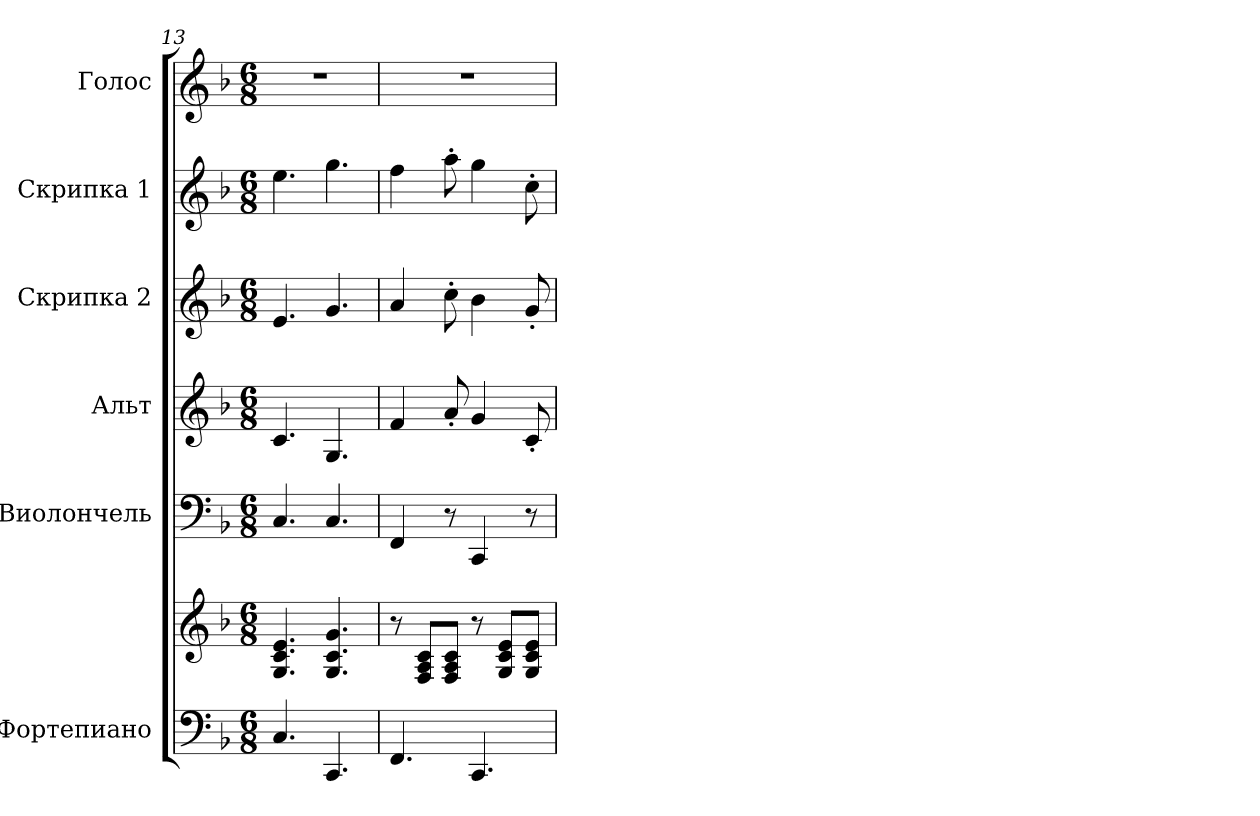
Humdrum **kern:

**kern	**kern	**kern	**kern	**kern	**kern	**kern
*part6	*part6	*part5	*part4	*part3	*part2	*part1
*staff7	*staff6	*staff5	*staff4	*staff3	*staff2	*staff1
*I"Фортепиано	*	*I"Виолончель	*I"Альт	*I"Скрипка 2	*I"Скрипка 1	*I"Голос
*clefF4	*clefG2	*clefF4	*clefG2	*clefG2	*clefG2	*clefG2
*k[b-]	*k[b-]	*k[b-]	*k[b-]	*k[b-]	*k[b-]	*k[b-]
*F:	*F:	*F:	*F:	*F:	*F:	*F:
*M6/8	*M6/8	*M6/8	*M6/8	*M6/8	*M6/8	*M6/8
=13	=13	=13	=13	=13	=13	=13
!	!	!	!	!	!	!LO:N:vis=1
4.Ci/	4.Gi/ 4.ci 4.ei	4.Ci/	4.ci/	4.ei/	4.eei\	2.r
4.CCi/	4.Gi/ 4.ci 4.gi	4.Ci/	4.Gi/	4.gi/	4.ggi\	.
=14	=14	=14	=14	=14	=14	=14
!	!	!	!	!	!	!LO:N:vis=1
4.FFi/	8r	4FFi/	4fi/	4ai/	4ffi\	2.r
.	8Fi/ 8Ai 8ciL	.	.	.	.	.
.	8Fi/ 8Ai 8ciJ	8r	8a'i/	8cc'i\	8aa'i\	.
4.CCi/	8r	4CCi/	4gi/	4b-i\	4ggi\	.
.	8Gi/ 8ci 8eiL	.	.	.	.	.
.	8Gi/ 8ci 8eiJ	8r	8c'i/	8g'i/	8cc'i\	.
=	=	=	=	=	=	=
*-	*-	*-	*-	*-	*-	*-
